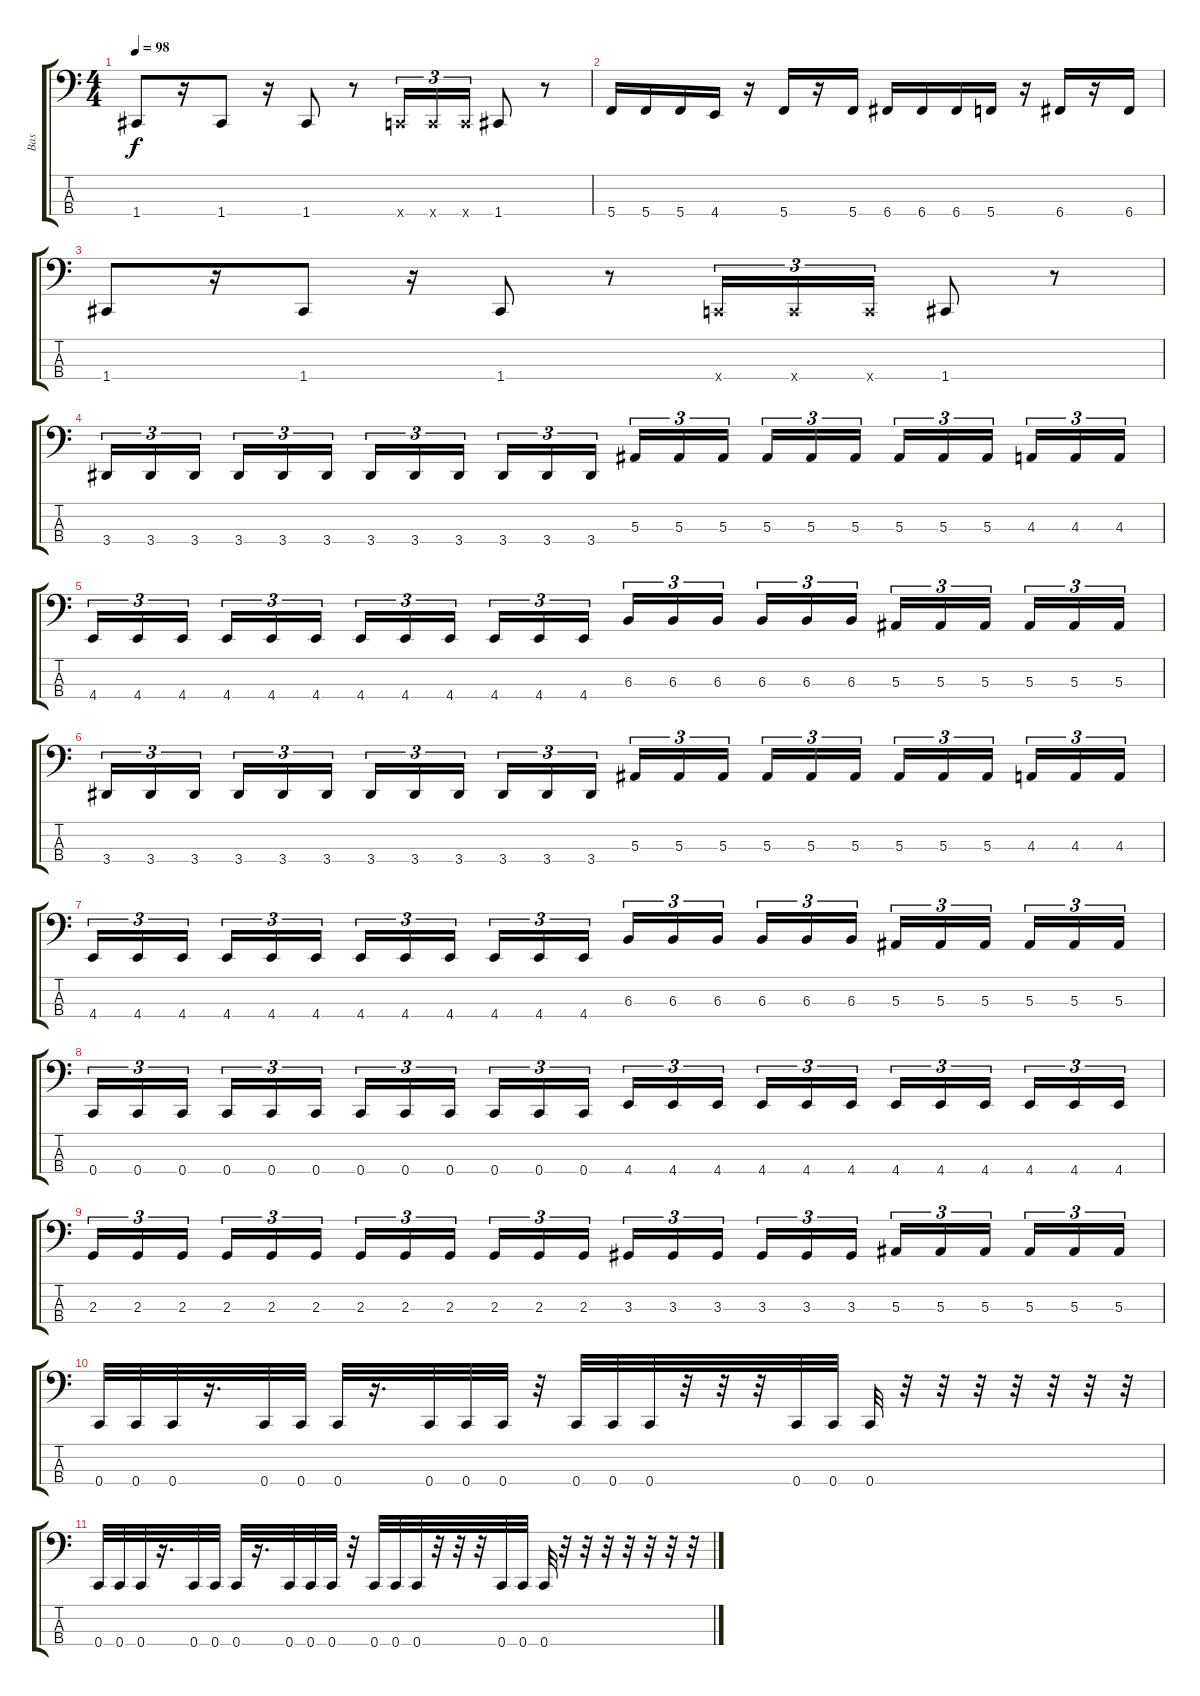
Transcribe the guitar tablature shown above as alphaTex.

\track ("Bas" "Bas") {instrument electricbasspick}
\staff {score tabs}
\tuning (Eb2 Bb1 F1 C1) {hide}
\ts (4 4)
\tempo 98
\clef f4
\ks c
1.4.8{dy f} r.16 1.4.8 r.16 1.4.8 r.8 0.4{x}.16{tu (3 2)} 0.4{x}.16{tu (3 2)} 0.4{x}.16{tu (3 2)} 1.4.8 r.8 |
5.4.16 5.4.16 5.4.16 4.4.16 r.16 5.4.16 r.16 5.4.16 6.4.16 6.4.16 6.4.16 5.4.16 r.16 6.4.16 r.16 6.4.16 |
1.4.8 r.16 1.4.8 r.16 1.4.8 r.8 0.4{x}.16{tu (3 2)} 0.4{x}.16{tu (3 2)} 0.4{x}.16{tu (3 2)} 1.4.8 r.8 |
3.4.16{tu (3 2)} 3.4.16{tu (3 2)} 3.4.16{tu (3 2)} 3.4.16{tu (3 2)} 3.4.16{tu (3 2)} 3.4.16{tu (3 2)} 3.4.16{tu (3 2)} 3.4.16{tu (3 2)} 3.4.16{tu (3 2)} 3.4.16{tu (3 2)} 3.4.16{tu (3 2)} 3.4.16{tu (3 2)} 5.3.16{tu (3 2)} 5.3.16{tu (3 2)} 5.3.16{tu (3 2)} 5.3.16{tu (3 2)} 5.3.16{tu (3 2)} 5.3.16{tu (3 2)} 5.3.16{tu (3 2)} 5.3.16{tu (3 2)} 5.3.16{tu (3 2)} 4.3.16{tu (3 2)} 4.3.16{tu (3 2)} 4.3.16{tu (3 2)} |
4.4.16{tu (3 2)} 4.4.16{tu (3 2)} 4.4.16{tu (3 2)} 4.4.16{tu (3 2)} 4.4.16{tu (3 2)} 4.4.16{tu (3 2)} 4.4.16{tu (3 2)} 4.4.16{tu (3 2)} 4.4.16{tu (3 2)} 4.4.16{tu (3 2)} 4.4.16{tu (3 2)} 4.4.16{tu (3 2)} 6.3.16{tu (3 2)} 6.3.16{tu (3 2)} 6.3.16{tu (3 2)} 6.3.16{tu (3 2)} 6.3.16{tu (3 2)} 6.3.16{tu (3 2)} 5.3.16{tu (3 2)} 5.3.16{tu (3 2)} 5.3.16{tu (3 2)} 5.3.16{tu (3 2)} 5.3.16{tu (3 2)} 5.3.16{tu (3 2)} |
3.4.16{tu (3 2)} 3.4.16{tu (3 2)} 3.4.16{tu (3 2)} 3.4.16{tu (3 2)} 3.4.16{tu (3 2)} 3.4.16{tu (3 2)} 3.4.16{tu (3 2)} 3.4.16{tu (3 2)} 3.4.16{tu (3 2)} 3.4.16{tu (3 2)} 3.4.16{tu (3 2)} 3.4.16{tu (3 2)} 5.3.16{tu (3 2)} 5.3.16{tu (3 2)} 5.3.16{tu (3 2)} 5.3.16{tu (3 2)} 5.3.16{tu (3 2)} 5.3.16{tu (3 2)} 5.3.16{tu (3 2)} 5.3.16{tu (3 2)} 5.3.16{tu (3 2)} 4.3.16{tu (3 2)} 4.3.16{tu (3 2)} 4.3.16{tu (3 2)} |
4.4.16{tu (3 2)} 4.4.16{tu (3 2)} 4.4.16{tu (3 2)} 4.4.16{tu (3 2)} 4.4.16{tu (3 2)} 4.4.16{tu (3 2)} 4.4.16{tu (3 2)} 4.4.16{tu (3 2)} 4.4.16{tu (3 2)} 4.4.16{tu (3 2)} 4.4.16{tu (3 2)} 4.4.16{tu (3 2)} 6.3.16{tu (3 2)} 6.3.16{tu (3 2)} 6.3.16{tu (3 2)} 6.3.16{tu (3 2)} 6.3.16{tu (3 2)} 6.3.16{tu (3 2)} 5.3.16{tu (3 2)} 5.3.16{tu (3 2)} 5.3.16{tu (3 2)} 5.3.16{tu (3 2)} 5.3.16{tu (3 2)} 5.3.16{tu (3 2)} |
0.4.16{tu (3 2)} 0.4.16{tu (3 2)} 0.4.16{tu (3 2)} 0.4.16{tu (3 2)} 0.4.16{tu (3 2)} 0.4.16{tu (3 2)} 0.4.16{tu (3 2)} 0.4.16{tu (3 2)} 0.4.16{tu (3 2)} 0.4.16{tu (3 2)} 0.4.16{tu (3 2)} 0.4.16{tu (3 2)} 4.4.16{tu (3 2)} 4.4.16{tu (3 2)} 4.4.16{tu (3 2)} 4.4.16{tu (3 2)} 4.4.16{tu (3 2)} 4.4.16{tu (3 2)} 4.4.16{tu (3 2)} 4.4.16{tu (3 2)} 4.4.16{tu (3 2)} 4.4.16{tu (3 2)} 4.4.16{tu (3 2)} 4.4.16{tu (3 2)} |
2.3.16{tu (3 2)} 2.3.16{tu (3 2)} 2.3.16{tu (3 2)} 2.3.16{tu (3 2)} 2.3.16{tu (3 2)} 2.3.16{tu (3 2)} 2.3.16{tu (3 2)} 2.3.16{tu (3 2)} 2.3.16{tu (3 2)} 2.3.16{tu (3 2)} 2.3.16{tu (3 2)} 2.3.16{tu (3 2)} 3.3.16{tu (3 2)} 3.3.16{tu (3 2)} 3.3.16{tu (3 2)} 3.3.16{tu (3 2)} 3.3.16{tu (3 2)} 3.3.16{tu (3 2)} 5.3.16{tu (3 2)} 5.3.16{tu (3 2)} 5.3.16{tu (3 2)} 5.3.16{tu (3 2)} 5.3.16{tu (3 2)} 5.3.16{tu (3 2)} |
0.4.32 0.4.32 0.4.32 r.16{d} 0.4.32 0.4.32 0.4.32 r.16{d} 0.4.32 0.4.32 0.4.32 r.32 0.4.32 0.4.32 0.4.32 r.32 r.32 r.32 0.4.32 0.4.32 0.4.32 r.32 r.32 r.32 r.32 r.32 r.32 r.32 |
0.4.32 0.4.32 0.4.32 r.16{d} 0.4.32 0.4.32 0.4.32 r.16{d} 0.4.32 0.4.32 0.4.32 r.32 0.4.32 0.4.32 0.4.32 r.32 r.32 r.32 0.4.32 0.4.32 0.4.32 r.32 r.32 r.32 r.32 r.32 r.32 r.32
